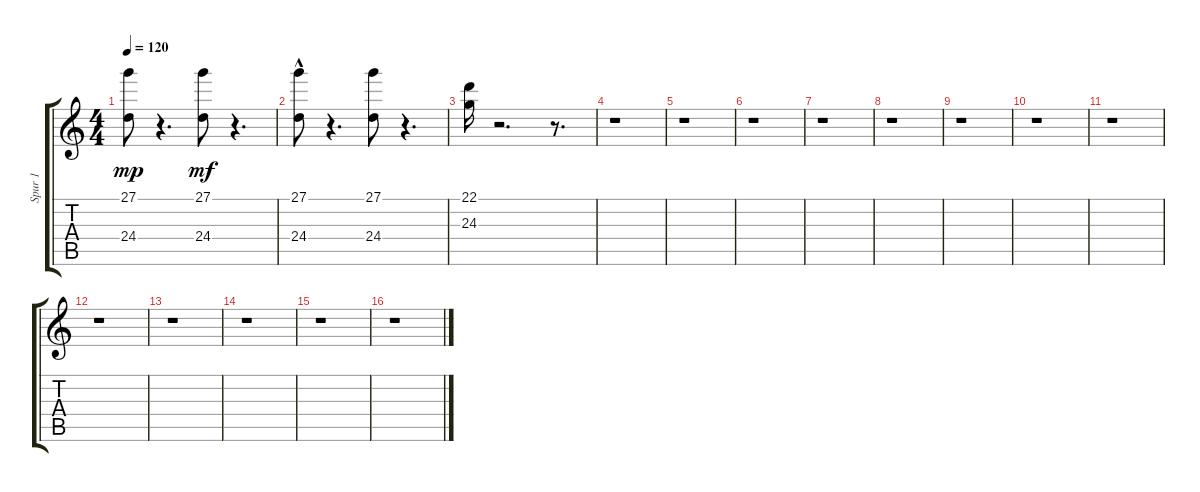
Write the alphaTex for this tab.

\track ("Spur 1" "Spur 1") {instrument fx5brightness}
\staff {score tabs}
\tuning (E4 B3 G3 D3 A2 E2) {hide}
\ts (4 4)
\tempo 120
\clef g2
\ks c
(27.1 24.4).8{dy mp} r.4{d} (27.1 24.4).8{dy mf} r.4{d} |
(27.1 24.4{hac}).8 r.4{d} (27.1 24.4).8 r.4{d} |
(22.1 24.3).16 r.2{d} r.8{d} |
r.1 |
r.1 |
r.1 |
r.1 |
r.1 |
r.1 |
r.1 |
r.1 |
r.1 |
r.1 |
r.1 |
r.1 |
r.1
